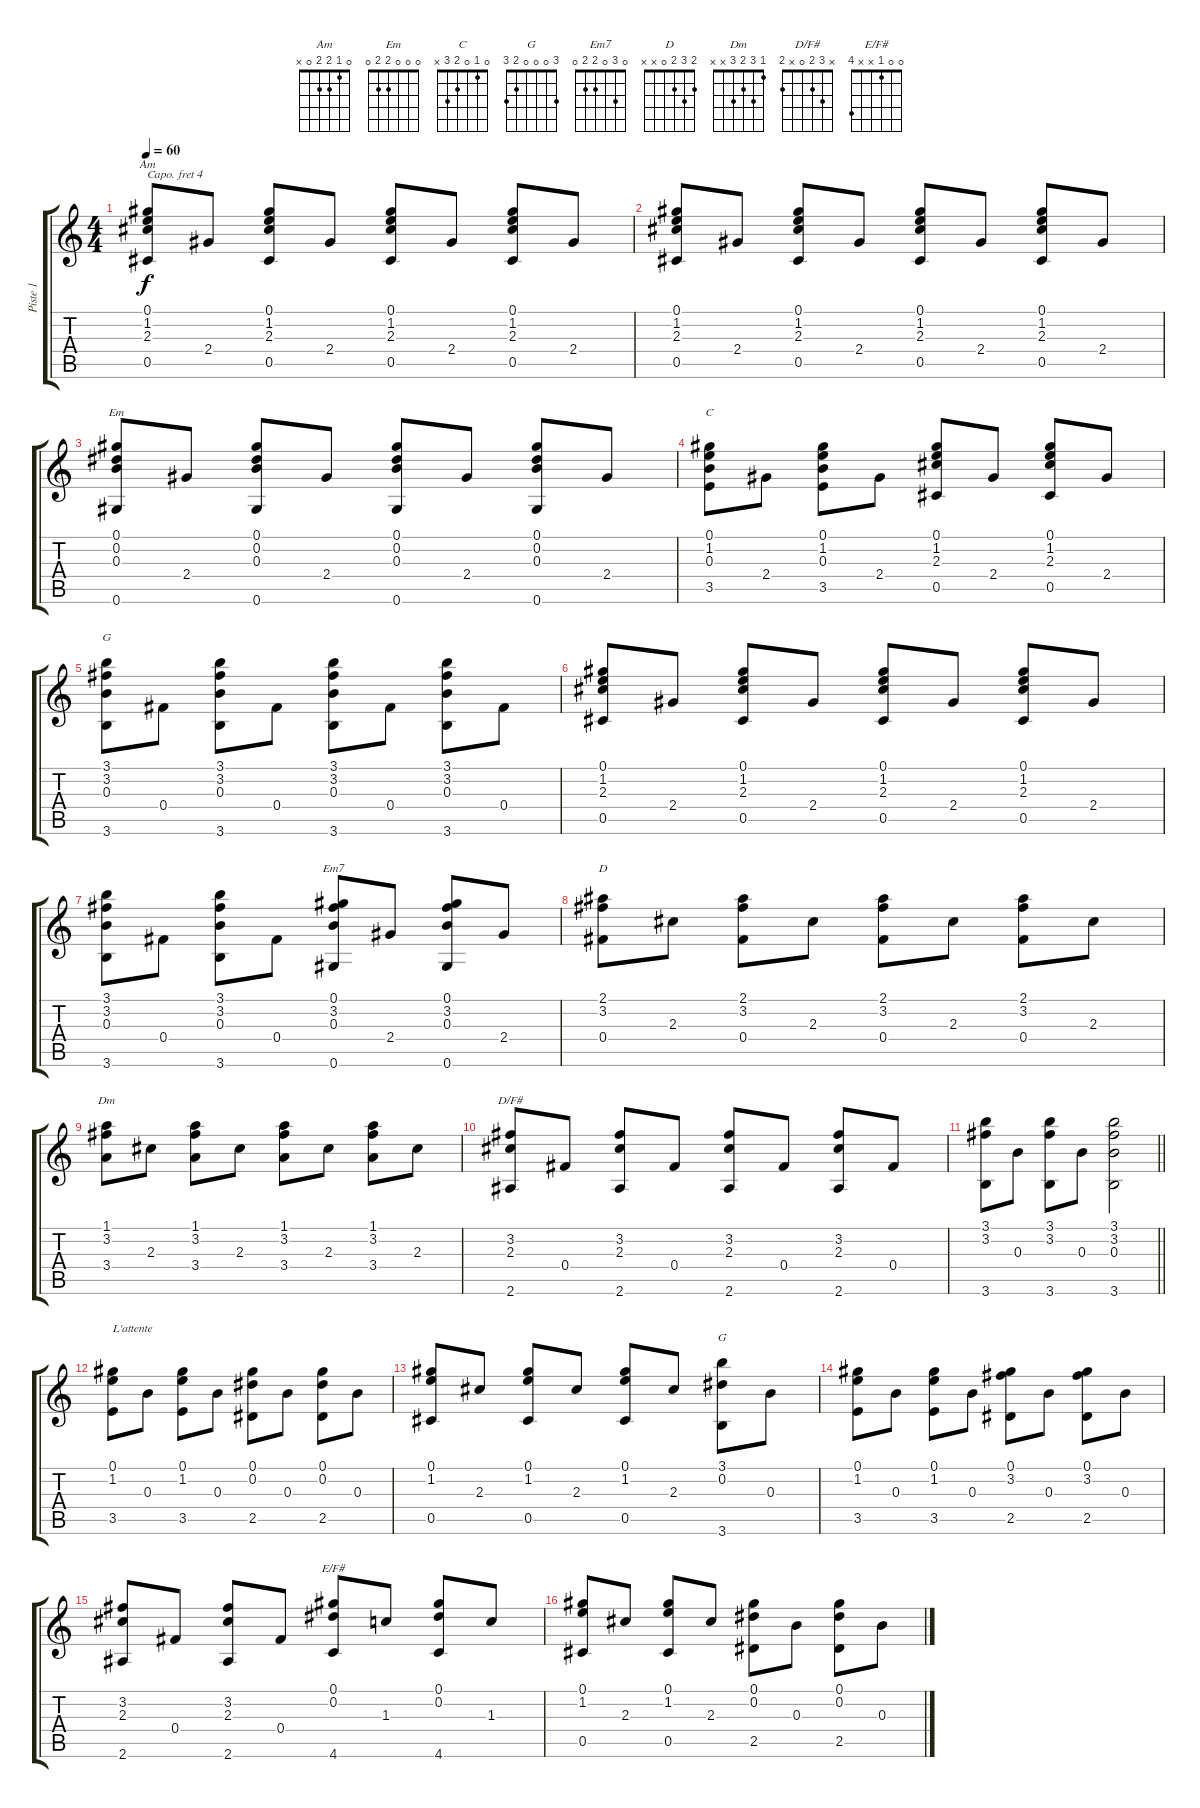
\track ("Piste 1" "Piste 1") {instrument acousticguitarsteel}
\staff {score tabs}
\capo 4
\tuning (E4 B3 G3 D3 A2 E2) {hide}
\chord ("Am" 0 1 2 2 0 x)
\chord ("Em" 0 0 0 2 2 0)
\chord ("C" 0 1 0 2 3 x)
\chord ("G" 3 3 0 0 2 3)
\chord ("Em7" 0 3 0 2 2 0)
\chord ("D" 2 3 2 0 x x)
\chord ("Dm" 1 3 2 3 x x)
\chord ("D/F#" x 3 2 0 x 2)
\chord ("G" 3 0 0 0 2 3)
\chord ("E/F#" 0 0 1 x x 4)
\ts (4 4)
\tempo 60
\clef g2
\ks c
(0.1 1.2 2.3 0.5).8{ch "Am" dy f instrument acousticguitarsteel} 2.4.8 (0.1 1.2 2.3 0.5).8 2.4.8 (0.1 1.2 2.3 0.5).8 2.4.8 (0.1 1.2 2.3 0.5).8 2.4.8 |
(0.1 1.2 2.3 0.5).8 2.4.8 (0.1 1.2 2.3 0.5).8 2.4.8 (0.1 1.2 2.3 0.5).8 2.4.8 (0.1 1.2 2.3 0.5).8 2.4.8 |
(0.1 0.2 0.3 0.6).8{ch "Em"} 2.4.8 (0.1 0.2 0.3 0.6).8 2.4.8 (0.1 0.2 0.3 0.6).8 2.4.8 (0.1 0.2 0.3 0.6).8 2.4.8 |
(0.1 1.2 0.3 3.5).8{ch "C"} 2.4.8 (0.1 1.2 0.3 3.5).8 2.4.8 (0.1 1.2 2.3 0.5).8 2.4.8 (0.1 1.2 2.3 0.5).8 2.4.8 |
(3.1 3.2 0.3 3.6).8{ch "G"} 0.4.8 (3.1 3.2 0.3 3.6).8 0.4.8 (3.1 3.2 0.3 3.6).8 0.4.8 (3.1 3.2 0.3 3.6).8 0.4.8 |
(0.1 1.2 2.3 0.5).8 2.4.8 (0.1 1.2 2.3 0.5).8 2.4.8 (0.1 1.2 2.3 0.5).8 2.4.8 (0.1 1.2 2.3 0.5).8 2.4.8 |
(3.1 3.2 0.3 3.6).8 0.4.8 (3.1 3.2 0.3 3.6).8 0.4.8 (0.1 3.2 0.3 0.6).8{ch "Em7"} 2.4.8 (0.1 3.2 0.3 0.6).8 2.4.8 |
(2.1 3.2 0.4).8{ch "D"} 2.3.8 (2.1 3.2 0.4).8 2.3.8 (2.1 3.2 0.4).8 2.3.8 (2.1 3.2 0.4).8 2.3.8 |
(1.1 3.2 3.4).8{ch "Dm"} 2.3.8 (1.1 3.2 3.4).8 2.3.8 (1.1 3.2 3.4).8 2.3.8 (1.1 3.2 3.4).8 2.3.8 |
(3.2 2.3 2.6).8{ch "D/F#"} 0.4.8 (3.2 2.3 2.6).8 0.4.8 (3.2 2.3 2.6).8 0.4.8 (3.2 2.3 2.6).8 0.4.8 |
\barLineRight lightlight
(3.1 3.2 3.6).8 0.3.8 (3.1 3.2 3.6).8 0.3.8 (3.1 3.2 0.3 3.6).2 |
(0.1 1.2 3.5).8{txt "L'attente"} 0.3.8 (0.1 1.2 3.5).8 0.3.8 (0.1 0.2 2.5).8 0.3.8 (0.1 0.2 2.5).8 0.3.8 |
(0.1 1.2 0.5).8 2.3.8 (0.1 1.2 0.5).8 2.3.8 (0.1 1.2 0.5).8 2.3.8 (3.1 0.2 3.6).8{ch "G"} 0.3.8 |
(0.1 1.2 3.5).8 0.3.8 (0.1 1.2 3.5).8 0.3.8 (0.1 3.2 2.5).8 0.3.8 (0.1 3.2 2.5).8 0.3.8 |
(3.2 2.3 2.6).8 0.4.8 (3.2 2.3 2.6).8 0.4.8 (0.1 0.2 4.6).8{ch "E/F#"} 1.3.8 (0.1 0.2 4.6).8 1.3.8 |
(0.1 1.2 0.5).8 2.3.8 (0.1 1.2 0.5).8 2.3.8 (0.1 0.2 2.5).8 0.3.8 (0.1 0.2 2.5).8 0.3.8
